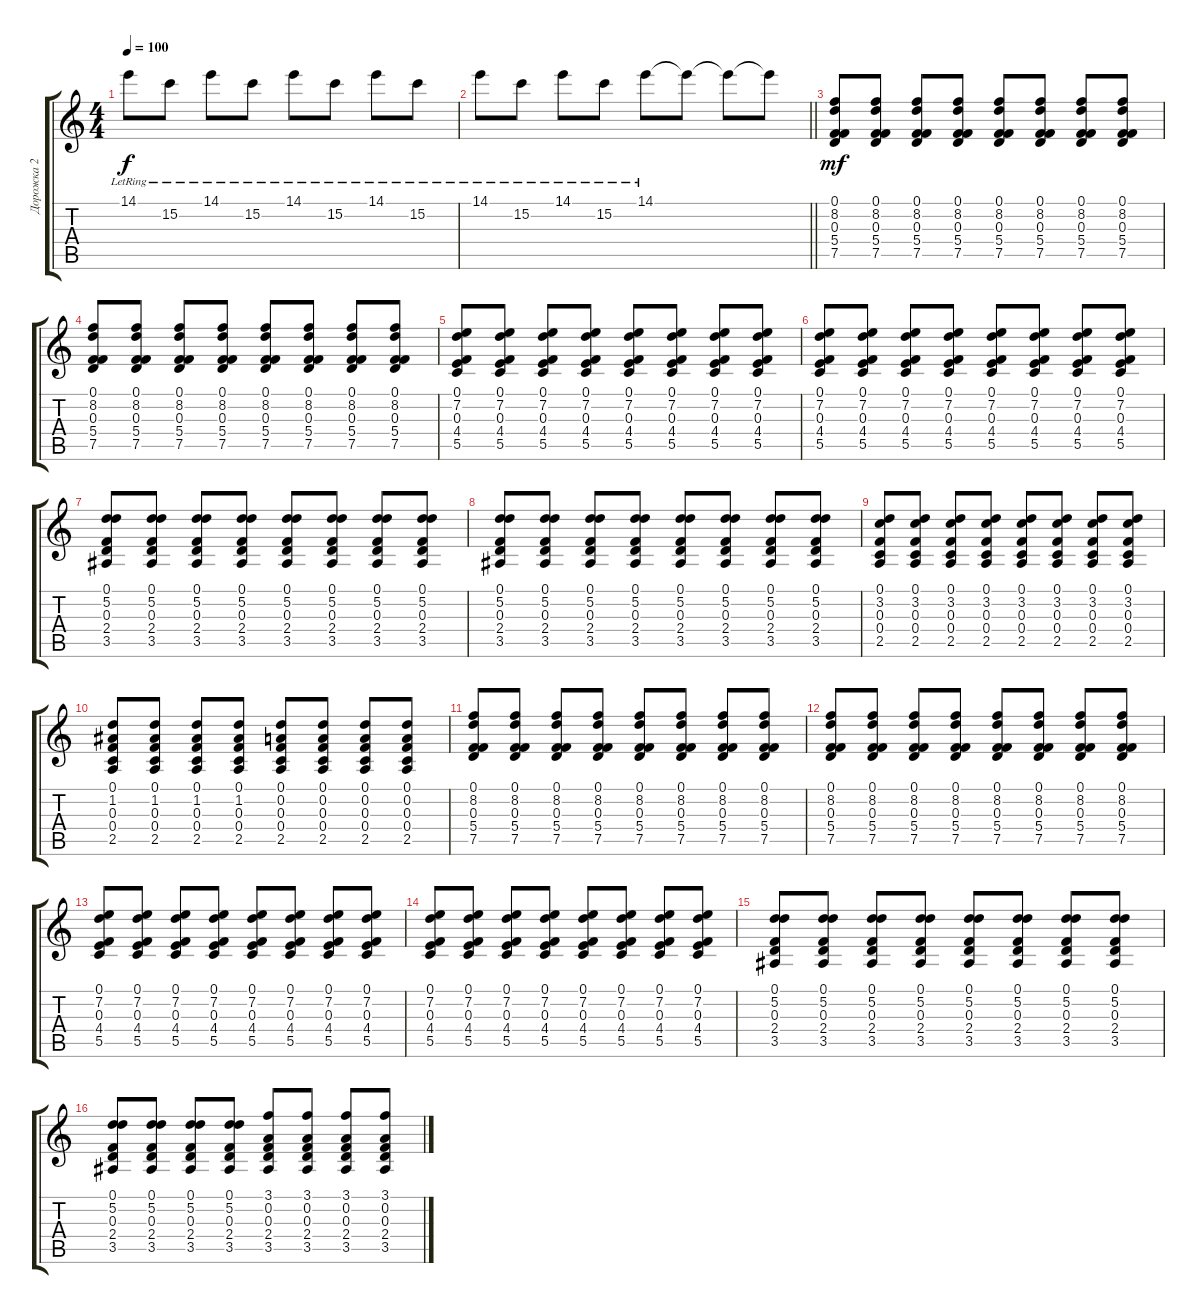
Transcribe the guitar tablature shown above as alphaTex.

\track ("Дорожка 2" "Дорожка 2") {instrument distortionguitar}
\staff {score tabs}
\tuning (D4 A3 F3 C3 G2 C2) {hide}
\ts (4 4)
\section ("" "")
\tempo 100
\clef g2
\ks c
14.1{lr}.8{dy f instrument electricguitarclean} 15.2{lr}.8 14.1{lr}.8 15.2{lr}.8 14.1{lr}.8 15.2{lr}.8 14.1{lr}.8 15.2{lr}.8 |
\barLineRight lightlight
14.1{lr}.8 15.2{lr}.8 14.1{lr}.8 15.2{lr}.8 14.1{lr}.8 14.1{t}.8 14.1{t}.8 14.1{t}.8 |
\section ("" "")
(0.1 8.2 0.3 5.4 7.5).8{dy mf instrument distortionguitar} (0.1 8.2 0.3 5.4 7.5).8 (0.1 8.2 0.3 5.4 7.5).8 (0.1 8.2 0.3 5.4 7.5).8 (0.1 8.2 0.3 5.4 7.5).8 (0.1 8.2 0.3 5.4 7.5).8 (0.1 8.2 0.3 5.4 7.5).8 (0.1 8.2 0.3 5.4 7.5).8 |
(0.1 8.2 0.3 5.4 7.5).8 (0.1 8.2 0.3 5.4 7.5).8 (0.1 8.2 0.3 5.4 7.5).8 (0.1 8.2 0.3 5.4 7.5).8 (0.1 8.2 0.3 5.4 7.5).8 (0.1 8.2 0.3 5.4 7.5).8 (0.1 8.2 0.3 5.4 7.5).8 (0.1 8.2 0.3 5.4 7.5).8 |
(0.1 7.2 0.3 4.4 5.5).8 (0.1 7.2 0.3 4.4 5.5).8 (0.1 7.2 0.3 4.4 5.5).8 (0.1 7.2 0.3 4.4 5.5).8 (0.1 7.2 0.3 4.4 5.5).8 (0.1 7.2 0.3 4.4 5.5).8 (0.1 7.2 0.3 4.4 5.5).8 (0.1 7.2 0.3 4.4 5.5).8 |
(0.1 7.2 0.3 4.4 5.5).8 (0.1 7.2 0.3 4.4 5.5).8 (0.1 7.2 0.3 4.4 5.5).8 (0.1 7.2 0.3 4.4 5.5).8 (0.1 7.2 0.3 4.4 5.5).8 (0.1 7.2 0.3 4.4 5.5).8 (0.1 7.2 0.3 4.4 5.5).8 (0.1 7.2 0.3 4.4 5.5).8 |
(0.1 5.2 0.3 2.4 3.5).8 (0.1 5.2 0.3 2.4 3.5).8 (0.1 5.2 0.3 2.4 3.5).8 (0.1 5.2 0.3 2.4 3.5).8 (0.1 5.2 0.3 2.4 3.5).8 (0.1 5.2 0.3 2.4 3.5).8 (0.1 5.2 0.3 2.4 3.5).8 (0.1 5.2 0.3 2.4 3.5).8 |
(0.1 5.2 0.3 2.4 3.5).8 (0.1 5.2 0.3 2.4 3.5).8 (0.1 5.2 0.3 2.4 3.5).8 (0.1 5.2 0.3 2.4 3.5).8 (0.1 5.2 0.3 2.4 3.5).8 (0.1 5.2 0.3 2.4 3.5).8 (0.1 5.2 0.3 2.4 3.5).8 (0.1 5.2 0.3 2.4 3.5).8 |
(0.1 3.2 0.3 0.4 2.5).8 (0.1 3.2 0.3 0.4 2.5).8 (0.1 3.2 0.3 0.4 2.5).8 (0.1 3.2 0.3 0.4 2.5).8 (0.1 3.2 0.3 0.4 2.5).8 (0.1 3.2 0.3 0.4 2.5).8 (0.1 3.2 0.3 0.4 2.5).8 (0.1 3.2 0.3 0.4 2.5).8 |
(0.1 1.2 0.3 0.4 2.5).8 (0.1 1.2 0.3 0.4 2.5).8 (0.1 1.2 0.3 0.4 2.5).8 (0.1 1.2 0.3 0.4 2.5).8 (0.1 0.2 0.3 0.4 2.5).8 (0.1 0.2 0.3 0.4 2.5).8 (0.1 0.2 0.3 0.4 2.5).8 (0.1 0.2 0.3 0.4 2.5).8 |
(0.1 8.2 0.3 5.4 7.5).8 (0.1 8.2 0.3 5.4 7.5).8 (0.1 8.2 0.3 5.4 7.5).8 (0.1 8.2 0.3 5.4 7.5).8 (0.1 8.2 0.3 5.4 7.5).8 (0.1 8.2 0.3 5.4 7.5).8 (0.1 8.2 0.3 5.4 7.5).8 (0.1 8.2 0.3 5.4 7.5).8 |
(0.1 8.2 0.3 5.4 7.5).8 (0.1 8.2 0.3 5.4 7.5).8 (0.1 8.2 0.3 5.4 7.5).8 (0.1 8.2 0.3 5.4 7.5).8 (0.1 8.2 0.3 5.4 7.5).8 (0.1 8.2 0.3 5.4 7.5).8 (0.1 8.2 0.3 5.4 7.5).8 (0.1 8.2 0.3 5.4 7.5).8 |
(0.1 7.2 0.3 4.4 5.5).8 (0.1 7.2 0.3 4.4 5.5).8 (0.1 7.2 0.3 4.4 5.5).8 (0.1 7.2 0.3 4.4 5.5).8 (0.1 7.2 0.3 4.4 5.5).8 (0.1 7.2 0.3 4.4 5.5).8 (0.1 7.2 0.3 4.4 5.5).8 (0.1 7.2 0.3 4.4 5.5).8 |
(0.1 7.2 0.3 4.4 5.5).8 (0.1 7.2 0.3 4.4 5.5).8 (0.1 7.2 0.3 4.4 5.5).8 (0.1 7.2 0.3 4.4 5.5).8 (0.1 7.2 0.3 4.4 5.5).8 (0.1 7.2 0.3 4.4 5.5).8 (0.1 7.2 0.3 4.4 5.5).8 (0.1 7.2 0.3 4.4 5.5).8 |
(0.1 5.2 0.3 2.4 3.5).8 (0.1 5.2 0.3 2.4 3.5).8 (0.1 5.2 0.3 2.4 3.5).8 (0.1 5.2 0.3 2.4 3.5).8 (0.1 5.2 0.3 2.4 3.5).8 (0.1 5.2 0.3 2.4 3.5).8 (0.1 5.2 0.3 2.4 3.5).8 (0.1 5.2 0.3 2.4 3.5).8 |
(0.1 5.2 0.3 2.4 3.5).8 (0.1 5.2 0.3 2.4 3.5).8 (0.1 5.2 0.3 2.4 3.5).8 (0.1 5.2 0.3 2.4 3.5).8 (3.1 0.2 0.3 2.4 3.5).8 (3.1 0.2 0.3 2.4 3.5).8 (3.1 0.2 0.3 2.4 3.5).8 (3.1 0.2 0.3 2.4 3.5).8
